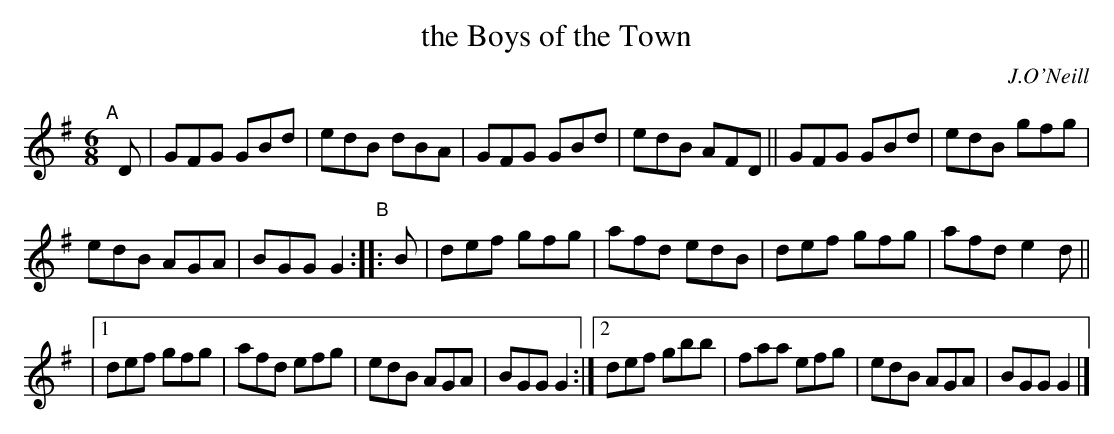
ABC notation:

X:1
T: the Boys of the Town
O: J.O'Neill
M: 6/8
L: 1/8
K: G
"^A"[|] D |\
GFG GBd | edB dBA | GFG GBd | edB AFD ||\
GFG GBd | edB gfg |
edB AGA | BGG G2 "^B":: B |\
def gfg | afd edB | def gfg | afd e2d ||
|[1 def gfg | afd efg | edB AGA | BGG G2 :|\
 [2 def gbb | faa efg | edB AGA | BGG G2 |]
